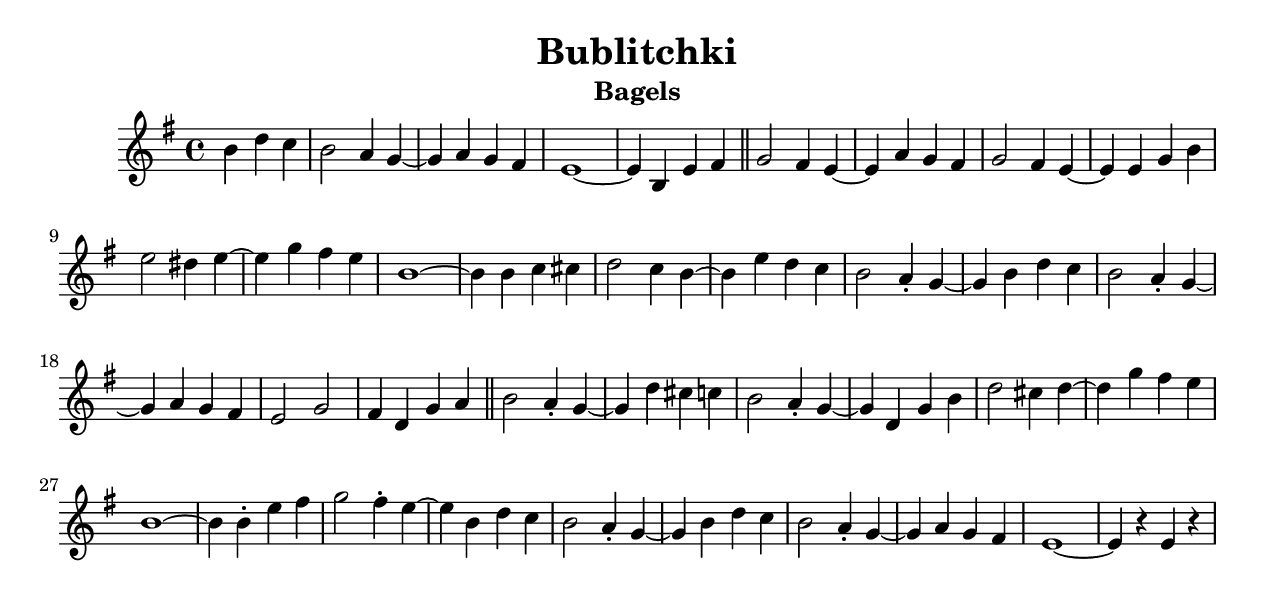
%http://zemerl.com/cgi-bin//print.pl?title=Beygelach
\version "2.18.0"
\include "english.ly"
\paper{
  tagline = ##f
  print-all-headers = ##t
  #(set-paper-size "letter")
}
date = #(strftime "%d-%m-%Y" (localtime (current-time)))

%\markup{ \italic{ " Updated " \date  }  }

%\markup{ Got something to say? }

global = {
  \clef treble
  \key g \major
  \time 4/4
  \set Score.markFormatter = #format-mark-box-alphabet
}

%#################################### Melody ########################
melody = \relative c'' {
  \global
  \partial 4*3 b4 d c   %lead in notes
  b2 a4 g~
  g4 a g fs
  e1~
  e4 b e fs \bar"||"

  g2 fs4 e~
  e4 a g fs
  g2 fs4 e~
  e4 e g b

  e2 ds4 e~
  e4 g fs e
  b1~
  b4 b c cs

  d2 c4 b~
  b4 e d c
  b2 a4-.g~
  g4 b d c|

  b2 a4-. g~
  g4 a g fs
  e2 g
  fs4 d g a \bar"||"

  b2 a4-. g~
  g4 d' cs c
  b2 a4-. g~
  g4 d g b

  d2 cs4 d~
  d4 g fs e
  b1~
  b4 b-. e fs

  g2 fs4-. e~
  e4 b d c

  b2 a4-. g~
  g4 b d c
  b2 a4-. g~
  g4 a g fs
  e1~
  e4 r e r

  % \alternative { { }{ } }

}
%################################# Lyrics #####################
%\addlyrics{  }
%################################# Chords #######################
harmonies = \chordmode {
  s4*3

}

\score {
  <<
    \new ChordNames {
      \set chordChanges = ##t
      \harmonies
    }
    \new Staff
    \melody
  >>
  \header{
    title= "Bublitchki"
    subtitle="Bagels"
    composer= ""
    instrument =""
    arranger= ""
  }
  \layout{indent = 1.0\cm}
  \midi {
    \tempo 4 = 120

    % \midi { }
  }
}
%{
 Es rikt zich on di nacht
Ich gey arum farshmacht
Aroysgetribn micht fun umetum
Kleyder tserissene, nit keyn gevashene
An oysgematerte gey ich arum.
Koyft mayne beygelach
Frishinke beygelach
Nu, koyftshe gicher, koyft
Ich darf dos geld.
Ich bin an oreme
Un a farloyrene
A na-venadnitse
Do oyf der velt.

Mayn tate shikert nor
On dem koym lebt er gor,
Di shvester handelt itst
Mit zich aleyn.
In shtub iz groys di noyt
Nito keyn shtikl broyt
Fun tsores mid zing ich
Mayn troyer lid:

Oy koyftshe beygelach
Aaaheysinke beygelach
Zet, mayne eygelach
Zenen farbrent.
Oy, oy, oy, laytelach
Git oyf popaytelach
Un dos iz ales vos
Ich hob gemeynt.
Nu, koyftshe beygelach
Vayl mer keyn koyches iz
Shoyn bald nito.
S'vert shvach di lingelach
Kumt gicher yingelach
Koyft a por beygelach
Bay mir ot do.

% more verses:
\markup{}
\markup {
  \fill-line {
    \hspace #0.1 % distance from left margin
    \column {
      \line { "1."
	\column {
	  ""
	}
      }
      \hspace #0.2 % vertical distance between verses
      \line { "2."
	\column {
	 ""
	}
      }
    }
    \hspace #0.1  % horiz. distance between columns
    \column {
      \line { "3."
	\column {
	  ""
	}
      }
      \hspace #0.2 % distance between verses
      \line { "4."
	\column {
	 ""
	}
      }
    }
    \hspace #0.1 % distance to right margin
  }
}

%}
